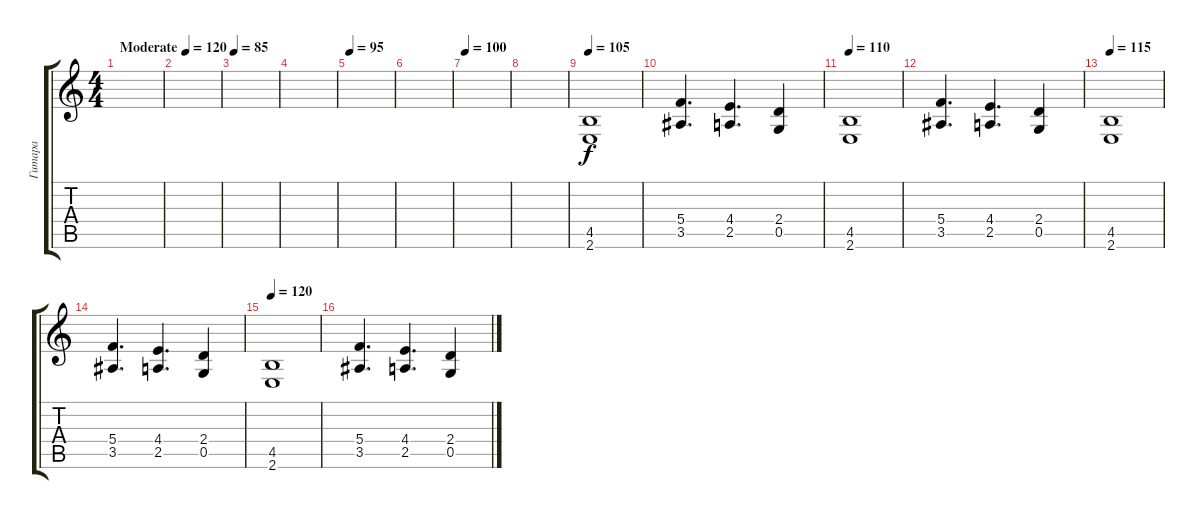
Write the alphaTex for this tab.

\track ("Гитара" "Гитара") {instrument distortionguitar}
\staff {score tabs}
\tuning (D4 A3 F3 C3 G2 D2) {hide}
\ts (4 4)
\tempo (120 "Moderate")
\tempo 80
\tempo (120 "Moderate")
\clef g2
\ks c
|
|
\tempo 85
|
|
\tempo 95
|
|
\tempo 100
|
|
\tempo 105
(4.5 2.6).1 |
(5.4 3.5).4{d} (4.4 2.5).4{d} (2.4 0.5).4 |
\tempo 110
(4.5 2.6).1 |
(5.4 3.5).4{d} (4.4 2.5).4{d} (2.4 0.5).4 |
\tempo 115
(4.5 2.6).1 |
(5.4 3.5).4{d} (4.4 2.5).4{d} (2.4 0.5).4 |
\tempo 120
(4.5 2.6).1 |
(5.4 3.5).4{d} (4.4 2.5).4{d} (2.4 0.5).4
